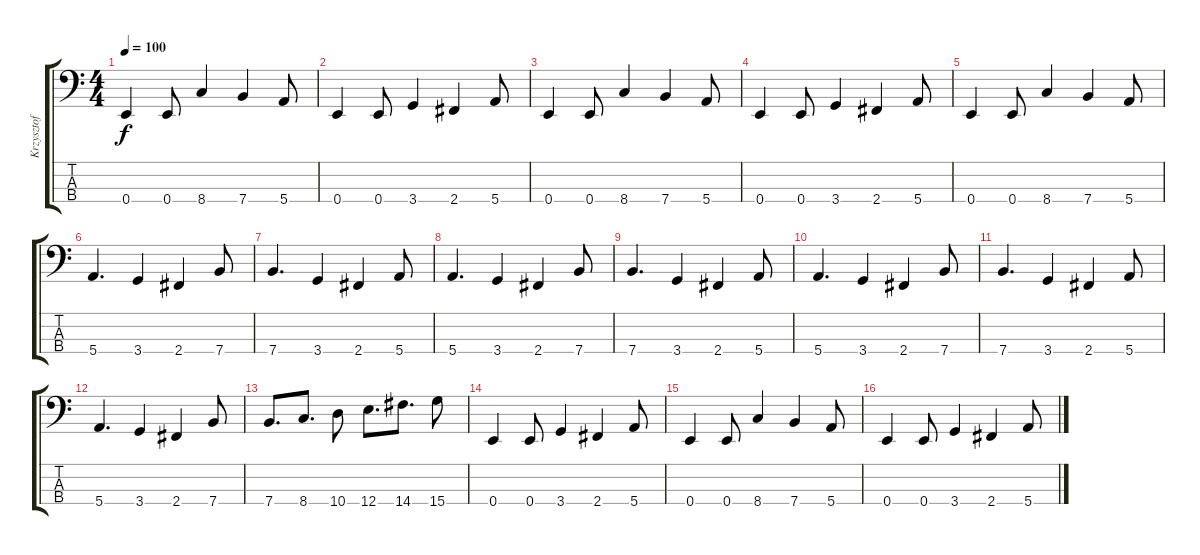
\track ("Krzysztof Oset" "Krzysztof ") {instrument electricbassfinger}
\staff {score tabs}
\tuning (G2 D2 A1 E1) {hide}
\ts (4 4)
\tempo 100
\clef f4
\ks c
0.4.4{dy f} 0.4.8 8.4.4 7.4.4 5.4.8 |
0.4.4 0.4.8 3.4.4 2.4.4 5.4.8 |
0.4.4 0.4.8 8.4.4 7.4.4 5.4.8 |
0.4.4 0.4.8 3.4.4 2.4.4 5.4.8 |
0.4.4 0.4.8 8.4.4 7.4.4 5.4.8 |
5.4.4{d} 3.4.4 2.4.4 7.4.8 |
7.4.4{d} 3.4.4 2.4.4 5.4.8 |
5.4.4{d} 3.4.4 2.4.4 7.4.8 |
7.4.4{d} 3.4.4 2.4.4 5.4.8 |
5.4.4{d} 3.4.4 2.4.4 7.4.8 |
7.4.4{d} 3.4.4 2.4.4 5.4.8 |
5.4.4{d} 3.4.4 2.4.4 7.4.8 |
7.4.8{d} 8.4.8{d} 10.4.8 12.4.8{d} 14.4.8{d} 15.4.8 |
0.4.4 0.4.8 3.4.4 2.4.4 5.4.8 |
0.4.4 0.4.8 8.4.4 7.4.4 5.4.8 |
0.4.4 0.4.8 3.4.4 2.4.4 5.4.8
